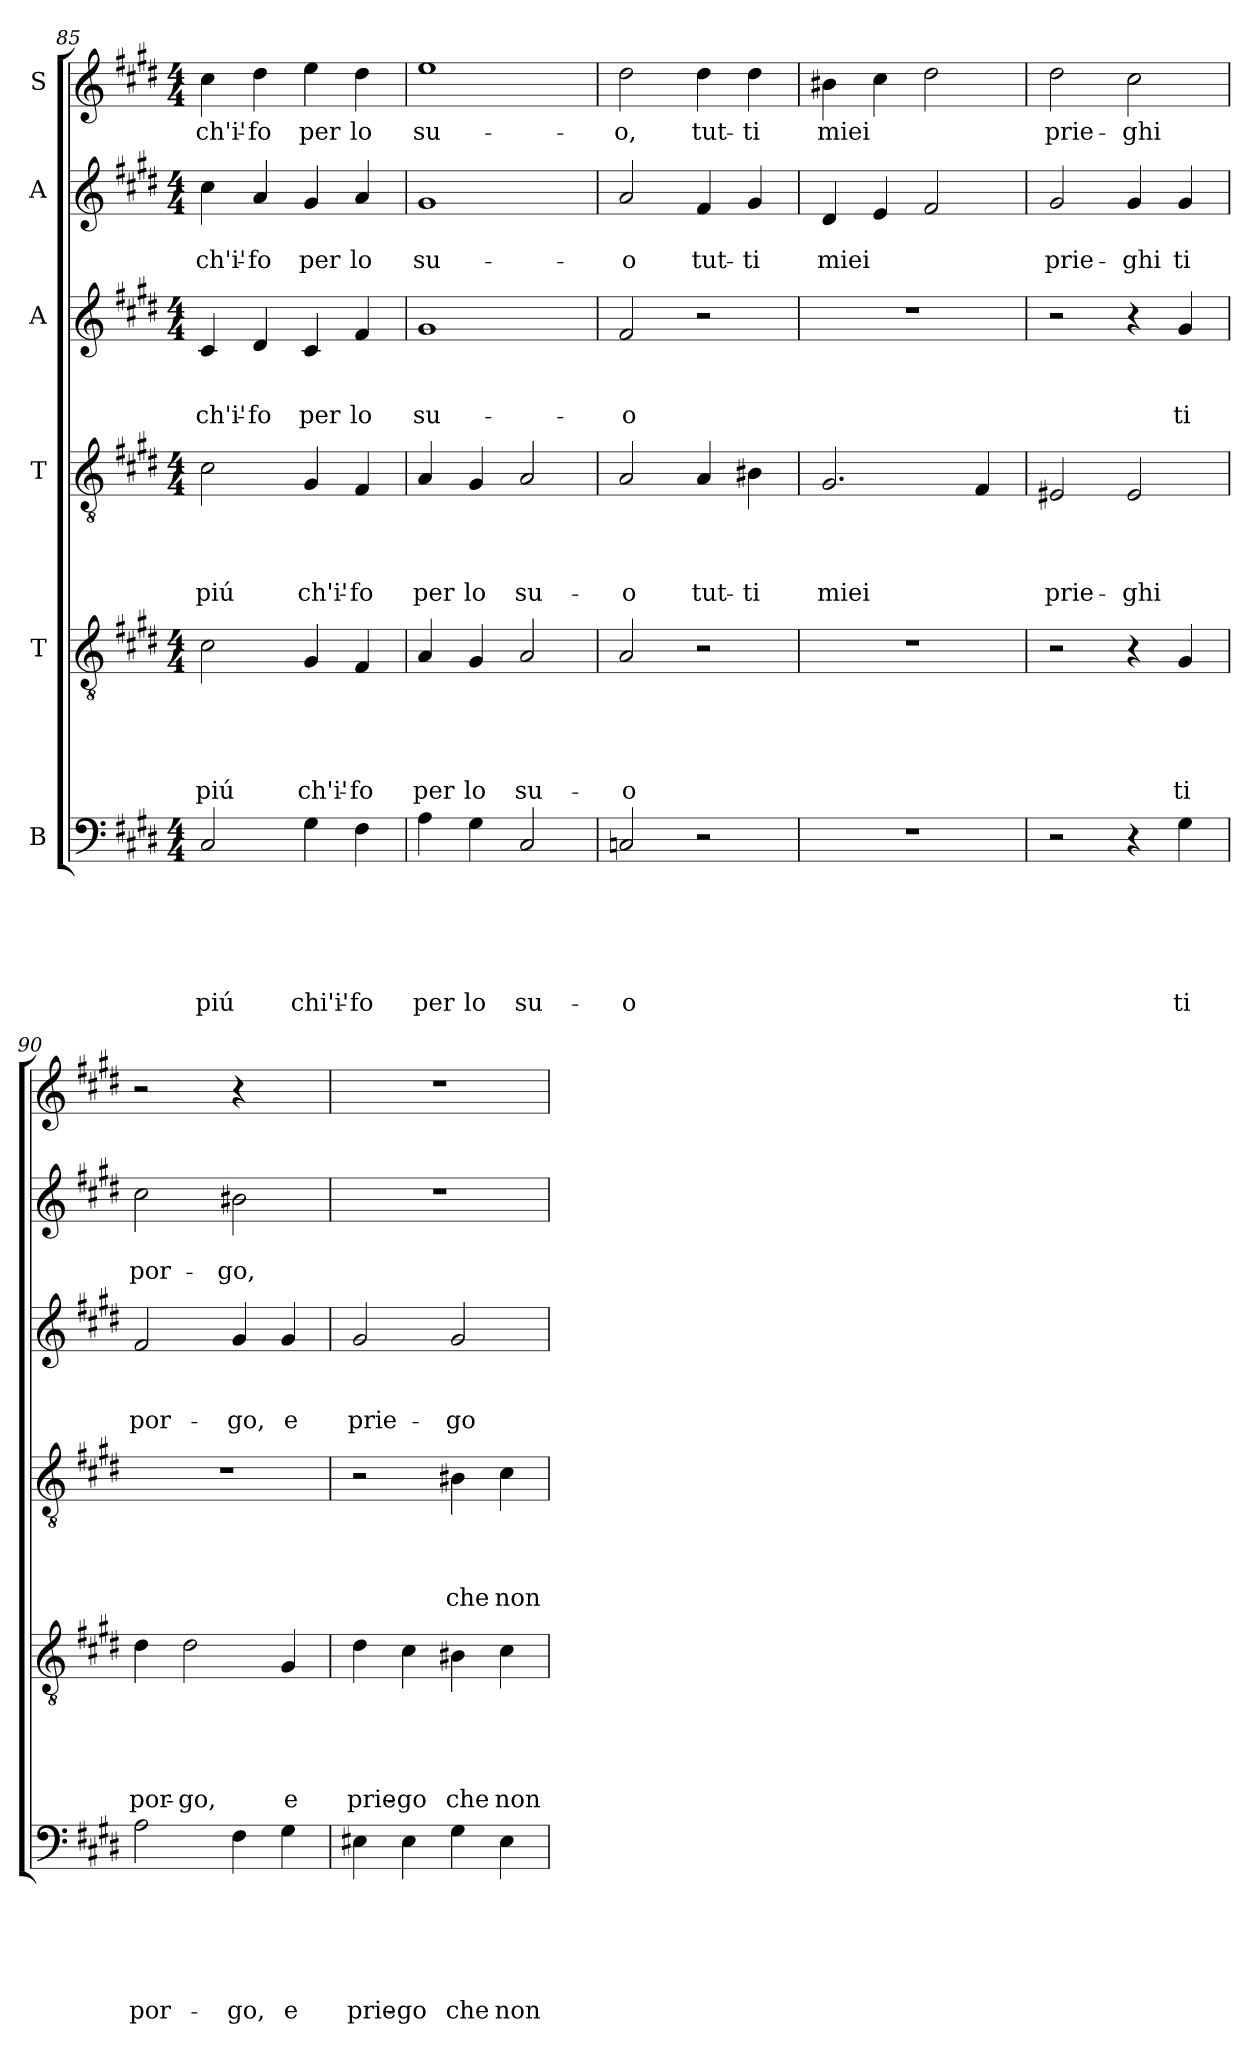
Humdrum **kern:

**kern	**text	**text	**text	**text	**text	**text	**kern	**text	**text	**text	**text	**text	**kern	**text	**text	**text	**text	**kern	**text	**text	**text	**kern	**text	**text	**kern	**text
*part6	*part6	*part6	*part6	*part6	*part6	*part6	*part5	*part5	*part5	*part5	*part5	*part5	*part4	*part4	*part4	*part4	*part4	*part3	*part3	*part3	*part3	*part2	*part2	*part2	*part1	*part1
*staff6	*staff6	*staff6	*staff6	*staff6	*staff6	*staff6	*staff5	*staff5	*staff5	*staff5	*staff5	*staff5	*staff4	*staff4	*staff4	*staff4	*staff4	*staff3	*staff3	*staff3	*staff3	*staff2	*staff2	*staff2	*staff1	*staff1
*I"B	*	*	*	*	*	*	*I"T	*	*	*	*	*	*I"T	*	*	*	*	*I"A	*	*	*	*I"A	*	*	*I"S	*
*clefF4	*	*	*	*	*	*	*clefGv2	*	*	*	*	*	*clefGv2	*	*	*	*	*clefG2	*	*	*	*clefG2	*	*	*clefG2	*
*k[f#c#g#d#]	*	*	*	*	*	*	*k[f#c#g#d#]	*	*	*	*	*	*k[f#c#g#d#]	*	*	*	*	*k[f#c#g#d#]	*	*	*	*k[f#c#g#d#]	*	*	*k[f#c#g#d#]	*
*E:	*	*	*	*	*	*	*E:	*	*	*	*	*	*E:	*	*	*	*	*E:	*	*	*	*E:	*	*	*E:	*
*M4/4	*	*	*	*	*	*	*M4/4	*	*	*	*	*	*M4/4	*	*	*	*	*M4/4	*	*	*	*M4/4	*	*	*M4/4	*
=85	=85	=85	=85	=85	=85	=85	=85	=85	=85	=85	=85	=85	=85	=85	=85	=85	=85	=85	=85	=85	=85	=85	=85	=85	=85	=85
!	!	!	!	!	!	!LO:LY:b	!	!	!	!	!	!LO:LY:b	!	!	!	!	!LO:LY:b	!	!	!	!LO:LY:b	!	!	!LO:LY:b	!	!LO:LY:b
2C#/	.	.	.	.	.	piú	2c#\	.	.	.	.	piú	2c#\	.	.	.	piú	4c#/	.	.	ch'i'-	4cc#\	.	ch'i'-	4cc#\	ch'i'-
!	!	!	!	!	!	!	!	!	!	!	!	!	!	!	!	!	!	!	!	!	!LO:LY:b:rj	!	!	!LO:LY:b:rj	!	!LO:LY:b:rj
.	.	.	.	.	.	.	.	.	.	.	.	.	.	.	.	.	.	4d#/	.	.	-fo	4a/	.	-fo	4dd#\	-fo
!	!	!	!	!	!	!LO:LY:b	!	!	!	!	!	!LO:LY:b	!	!	!	!	!LO:LY:b	!	!	!	!LO:LY:b	!	!	!LO:LY:b	!	!LO:LY:b
4G#\	.	.	.	.	.	chi'i'-	4G#/	.	.	.	.	ch'i'-	4G#/	.	.	.	ch'i'-	4c#/	.	.	per	4g#/	.	per	4ee\	per
!	!	!	!	!	!	!LO:LY:b:rj	!	!	!	!	!	!LO:LY:b:rj	!	!	!	!	!LO:LY:b:rj	!	!	!	!LO:LY:b:rj	!	!	!LO:LY:b:rj	!	!LO:LY:b:rj
4F#\	.	.	.	.	.	-fo	4F#/	.	.	.	.	-fo	4F#/	.	.	.	-fo	4f#/	.	.	lo	4a/	.	lo	4dd#\	lo
!!LO:LB:g=z
=86	=86	=86	=86	=86	=86	=86	=86	=86	=86	=86	=86	=86	=86	=86	=86	=86	=86	=86	=86	=86	=86	=86	=86	=86	=86	=86
!	!	!	!	!	!	!LO:LY:b	!	!	!	!	!	!LO:LY:b	!	!	!	!	!LO:LY:b	!	!	!	!LO:LY:b	!	!	!LO:LY:b	!	!LO:LY:b
4A\	.	.	.	.	.	per	4A/	.	.	.	.	per	4A/	.	.	.	per	1g#	.	.	su-	1g#	.	su-	1ee	su-
!	!	!	!	!	!	!LO:LY:b:rj	!	!	!	!	!	!LO:LY:b:rj	!	!	!	!	!LO:LY:b:rj	!	!	!	!	!	!	!	!	!
4G#\	.	.	.	.	.	lo	4G#/	.	.	.	.	lo	4G#/	.	.	.	lo	.	.	.	.	.	.	.	.	.
!	!	!	!	!	!	!LO:LY:b	!	!	!	!	!	!LO:LY:b	!	!	!	!	!LO:LY:b	!	!	!	!	!	!	!	!	!
2C#/	.	.	.	.	.	su-	2A/	.	.	.	.	su-	2A/	.	.	.	su-	.	.	.	.	.	.	.	.	.
=87	=87	=87	=87	=87	=87	=87	=87	=87	=87	=87	=87	=87	=87	=87	=87	=87	=87	=87	=87	=87	=87	=87	=87	=87	=87	=87
!	!	!	!	!	!	!LO:LY:b	!	!	!	!	!	!LO:LY:b	!	!	!	!	!LO:LY:b:rj	!	!	!	!LO:LY:b	!	!	!LO:LY:b:rj	!	!LO:LY:b:rj
2Cn/	.	.	.	.	.	-o	2A/	.	.	.	.	-o	2A/	.	.	.	-o	2f#/	.	.	-o	2a/	.	-o	2dd#\	-o,
!	!	!	!	!	!	!	!	!	!	!	!	!	!	!	!	!	!LO:LY:b	!	!	!	!	!	!	!LO:LY:b	!	!LO:LY:b
2r	.	.	.	.	.	.	2r	.	.	.	.	.	4A/	.	.	.	tut-	2r	.	.	.	4f#/	.	tut-	4dd#\	tut-
!	!	!	!	!	!	!	!	!	!	!	!	!	!	!	!	!	!LO:LY:b:rj	!	!	!	!	!	!	!LO:LY:b:rj	!	!LO:LY:b:rj
.	.	.	.	.	.	.	.	.	.	.	.	.	4B#X\	.	.	.	-ti	.	.	.	.	4g#/	.	-ti	4dd#\	-ti
=88	=88	=88	=88	=88	=88	=88	=88	=88	=88	=88	=88	=88	=88	=88	=88	=88	=88	=88	=88	=88	=88	=88	=88	=88	=88	=88
!	!	!	!	!	!	!	!	!	!	!	!	!	!	!	!	!	!LO:LY:b	!	!	!	!	!	!	!LO:LY:b	!	!LO:LY:b
1r	.	.	.	.	.	.	1r	.	.	.	.	.	2.G#/	.	.	.	miei	1r	.	.	.	4d#/	.	miei	4b#X\	miei
.	.	.	.	.	.	.	.	.	.	.	.	.	.	.	.	.	.	.	.	.	.	4e/	.	.	4cc#\	.
.	.	.	.	.	.	.	.	.	.	.	.	.	.	.	.	.	.	.	.	.	.	2f#/	.	.	2dd#\	.
.	.	.	.	.	.	.	.	.	.	.	.	.	4F#/	.	.	.	.	.	.	.	.	.	.	.	.	.
=89	=89	=89	=89	=89	=89	=89	=89	=89	=89	=89	=89	=89	=89	=89	=89	=89	=89	=89	=89	=89	=89	=89	=89	=89	=89	=89
!	!	!	!	!	!	!	!	!	!	!	!	!	!	!	!	!	!LO:LY:b	!	!	!	!	!	!	!LO:LY:b	!	!LO:LY:b
2r	.	.	.	.	.	.	2r	.	.	.	.	.	2E#X/	.	.	.	prie-	2r	.	.	.	2g#/	.	prie-	2dd#\	prie-
!	!	!	!	!	!	!	!	!	!	!	!	!	!	!	!	!	!LO:LY:b	!	!	!	!	!	!	!LO:LY:b	!	!LO:LY:b
4r	.	.	.	.	.	.	4r	.	.	.	.	.	2E#/	.	.	.	-ghi	4r	.	.	.	4g#/	.	-ghi	2cc#\	-ghi
!	!	!	!	!	!	!LO:LY:b:rj	!	!	!	!	!	!LO:LY:b:rj	!	!	!	!	!	!	!	!	!LO:LY:b:rj	!	!	!LO:LY:b:rj	!	!
4G#\	.	.	.	.	.	ti	4G#/	.	.	.	.	ti	.	.	.	.	.	4g#/	.	.	ti	4g#/	.	ti	.	.
=90	=90	=90	=90	=90	=90	=90	=90	=90	=90	=90	=90	=90	=90	=90	=90	=90	=90	=90	=90	=90	=90	=90	=90	=90	=90	=90
!	!	!	!	!	!	!LO:LY:b	!	!	!	!	!	!LO:LY:b	!	!	!	!	!	!	!	!	!LO:LY:b	!	!	!LO:LY:b	!	!
2A\	.	.	.	.	.	por-	4d#\	.	.	.	.	por-	1r	.	.	.	.	2f#/	.	.	por-	2cc#\	.	por-	2r	.
!	!	!	!	!	!	!	!	!	!	!	!	!LO:LY:b	!	!	!	!	!	!	!	!	!	!	!	!	!	!
.	.	.	.	.	.	.	2d#\	.	.	.	.	-go,	.	.	.	.	.	.	.	.	.	.	.	.	.	.
!	!	!	!	!	!	!LO:LY:b	!	!	!	!	!	!	!	!	!	!	!	!	!	!	!LO:LY:b	!	!	!LO:LY:b	!	!
4F#\	.	.	.	.	.	-go,	.	.	.	.	.	.	.	.	.	.	.	4g#/	.	.	-go,	2b#X\	.	-go,	4r	.
!	!	!	!	!	!	!LO:LY:b:rj	!	!	!	!	!	!LO:LY:b:rj	!	!	!	!	!	!	!	!	!LO:LY:b:rj	!	!	!	!	!
4G#\	.	.	.	.	.	e	4G#/	.	.	.	.	e	.	.	.	.	.	4g#/	.	.	e	.	.	.	4ryy	.
!!LO:PB:g=z
=91	=91	=91	=91	=91	=91	=91	=91	=91	=91	=91	=91	=91	=91	=91	=91	=91	=91	=91	=91	=91	=91	=91	=91	=91	=91	=91
!	!	!	!	!	!	!LO:LY:b	!	!	!	!	!	!LO:LY:b	!	!	!	!	!	!	!	!	!LO:LY:b	!	!	!	!	!
4E#X\	.	.	.	.	.	prie-	4d#\	.	.	.	.	prie-	2r	.	.	.	.	2g#/	.	.	prie-	1r	.	.	1r	.
!	!	!	!	!	!	!LO:LY:b	!	!	!	!	!	!LO:LY:b	!	!	!	!	!	!	!	!	!	!	!	!	!	!
4E#\	.	.	.	.	.	-go	4c#\	.	.	.	.	-go	.	.	.	.	.	.	.	.	.	.	.	.	.	.
!	!	!	!	!	!	!LO:LY:b	!	!	!	!	!	!LO:LY:b	!	!	!	!	!LO:LY:b	!	!	!	!LO:LY:b	!	!	!	!	!
4G#\	.	.	.	.	.	che	4B#X\	.	.	.	.	che	4B#X\	.	.	.	che	2g#/	.	.	-go	.	.	.	.	.
!	!	!	!	!	!	!LO:LY:b	!	!	!	!	!	!LO:LY:b	!	!	!	!	!LO:LY:b	!	!	!	!	!	!	!	!	!
4E#\	.	.	.	.	.	non	4c#\	.	.	.	.	non	4c#\	.	.	.	non	.	.	.	.	.	.	.	.	.
=	=	=	=	=	=	=	=	=	=	=	=	=	=	=	=	=	=	=	=	=	=	=	=	=	=	=
*-	*-	*-	*-	*-	*-	*-	*-	*-	*-	*-	*-	*-	*-	*-	*-	*-	*-	*-	*-	*-	*-	*-	*-	*-	*-	*-
